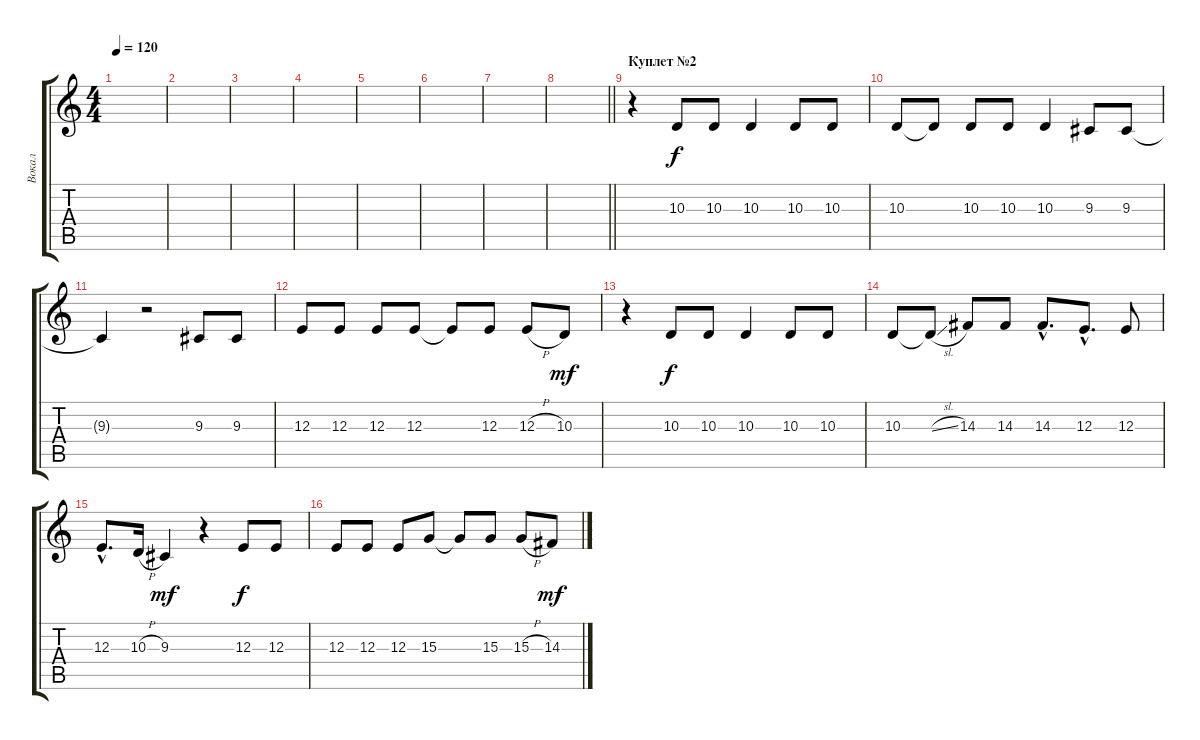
\track ("Вокал" "Вокал") {instrument bassoon}
\staff {score tabs}
\tuning (Db4 Ab3 E3 B2 Gb2 B1) {hide}
\ts (4 4)
\tempo 120
\clef g2
\ks c
|
|
|
|
|
|
|
\barLineRight lightlight
|
\section ("" "Куплет №2")
r.4 10.3.8 10.3.8 10.3.4 10.3.8 10.3.8 |
10.3.8 10.3{t}.8 10.3.8 10.3.8 10.3.4 9.3.8 9.3.8 |
9.3{t}.4 r.2 9.3.8 9.3.8 |
12.3.8 12.3.8 12.3.8 12.3.8 12.3{t}.8 12.3.8 12.3{h}.8 10.3.8{dy mf} |
r.4 10.3.8{dy f} 10.3.8 10.3.4 10.3.8 10.3.8 |
10.3.8 10.3{sl t}.8 14.3.8 14.3.8 14.3{hac}.8{d} 12.3{hac}.8{d} 12.3.8 |
12.3{hac}.8{d} 10.3{h}.16 9.3.4{dy mf} r.4 12.3.8{dy f} 12.3.8 |
12.3.8 12.3.8 12.3.8 15.3.8 15.3{t}.8 15.3.8 15.3{h}.8 14.3.8{dy mf}
